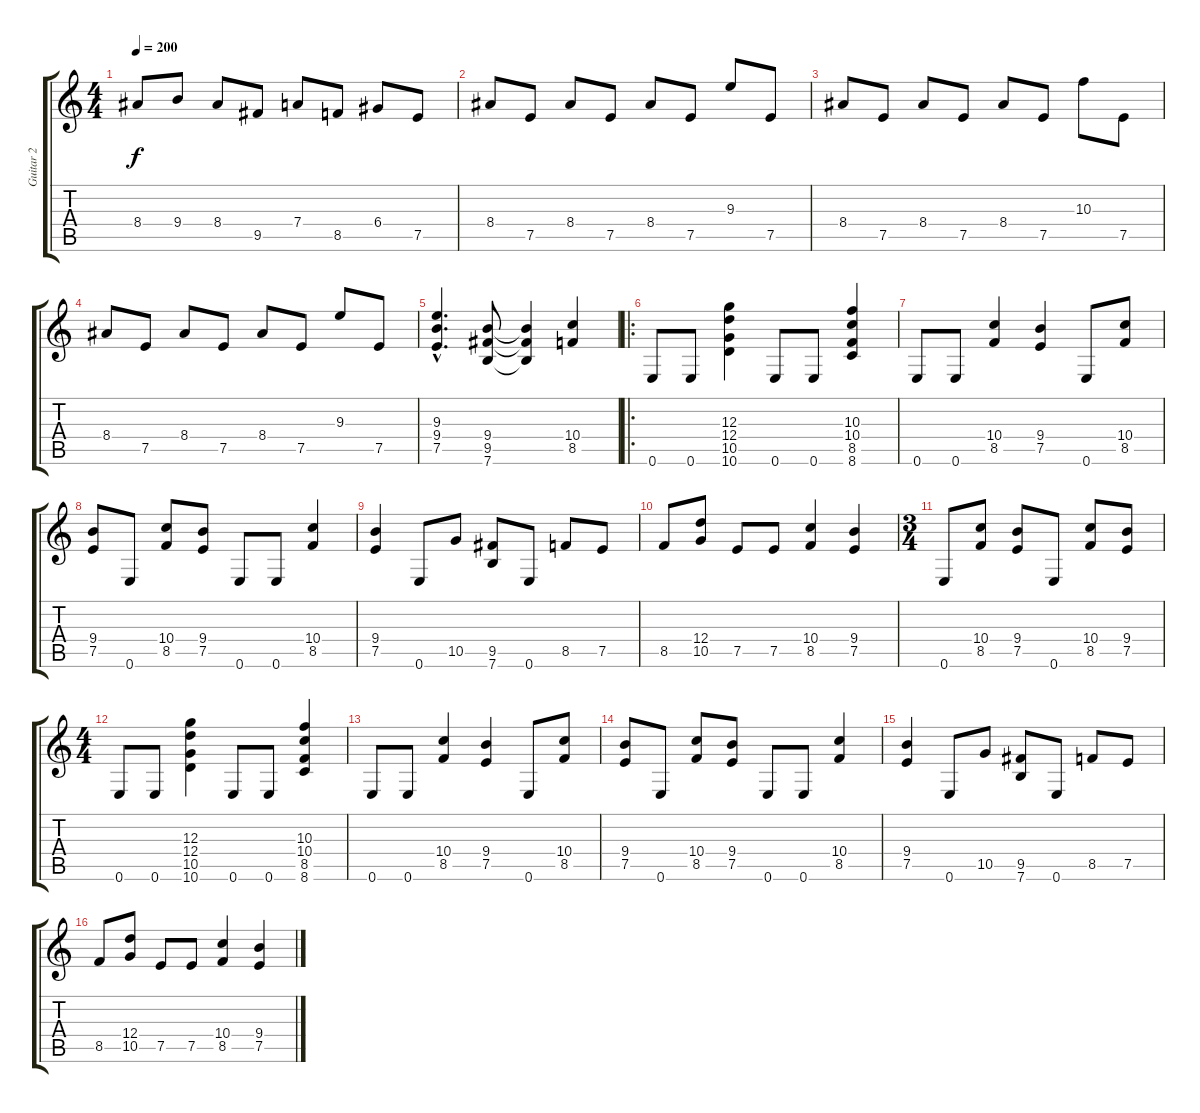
\track ("Guitar 2" "Guitar 2") {instrument overdrivenguitar}
\staff {score tabs}
\tuning (E4 B3 G3 D3 A2 E2) {hide}
\ts (4 4)
\tempo 200
\clef g2
\ks c
8.4.8{dy f} 9.4.8 8.4.8 9.5.8 7.4.8 8.5.8 6.4.8 7.5.8 |
8.4.8 7.5.8 8.4.8 7.5.8 8.4.8 7.5.8 9.3.8 7.5.8 |
8.4.8 7.5.8 8.4.8 7.5.8 8.4.8 7.5.8 10.3.8 7.5.8 |
8.4.8 7.5.8 8.4.8 7.5.8 8.4.8 7.5.8 9.3.8 7.5.8 |
(9.3{hac} 9.4{hac} 7.5{hac}).4{d} (9.4 9.5 7.6).8 (9.4{t} 9.5{t} 7.6{t}).4 (10.4 8.5).4 |
\ro
0.6.8 0.6.8 (12.3 12.4 10.5 10.6).4 0.6.8 0.6.8 (10.3 10.4 8.5 8.6).4 |
0.6.8 0.6.8 (10.4 8.5).4 (9.4 7.5).4 0.6.8 (10.4 8.5).8 |
(9.4 7.5).8 0.6.8 (10.4 8.5).8 (9.4 7.5).8 0.6.8 0.6.8 (10.4 8.5).4 |
(9.4 7.5).4 0.6.8 10.5.8 (9.5 7.6).8 0.6.8 8.5.8 7.5.8 |
8.5.8 (12.4 10.5).8 7.5.8 7.5.8 (10.4 8.5).4 (9.4 7.5).4 |
\ts (3 4)
0.6.8 (10.4 8.5).8 (9.4 7.5).8 0.6.8 (10.4 8.5).8 (9.4 7.5).8 |
\ts (4 4)
0.6.8 0.6.8 (12.3 12.4 10.5 10.6).4 0.6.8 0.6.8 (10.3 10.4 8.5 8.6).4 |
0.6.8 0.6.8 (10.4 8.5).4 (9.4 7.5).4 0.6.8 (10.4 8.5).8 |
(9.4 7.5).8 0.6.8 (10.4 8.5).8 (9.4 7.5).8 0.6.8 0.6.8 (10.4 8.5).4 |
(9.4 7.5).4 0.6.8 10.5.8 (9.5 7.6).8 0.6.8 8.5.8 7.5.8 |
8.5.8 (12.4 10.5).8 7.5.8 7.5.8 (10.4 8.5).4 (9.4 7.5).4
